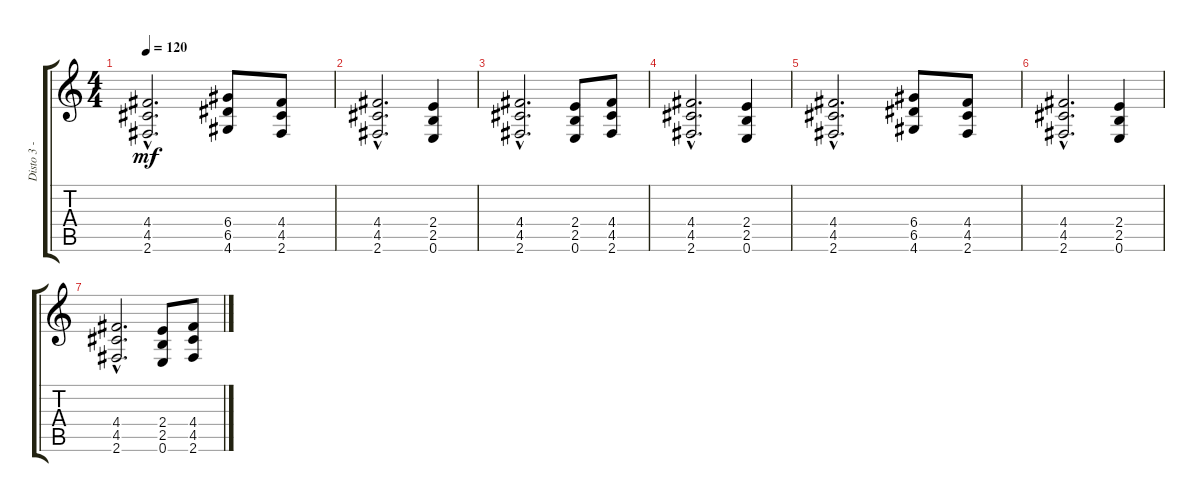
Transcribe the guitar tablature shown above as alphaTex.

\track ("Disto 3 - Background" "Disto 3 - ") {instrument overdrivenguitar}
\staff {score tabs}
\tuning (E4 B3 G3 D3 A2 E2) {hide}
\ts (4 4)
\tempo 120
\clef g2
\ks c
(4.4{hac} 4.5{hac} 2.6{hac}).2{d dy mf} (6.4 6.5 4.6).8 (4.4 4.5 2.6).8 |
(4.4{hac} 4.5{hac} 2.6{hac}).2{d} (2.4 2.5 0.6).4 |
(4.4{hac} 4.5{hac} 2.6{hac}).2{d} (2.4 2.5 0.6).8 (4.4 4.5 2.6).8 |
(4.4{hac} 4.5{hac} 2.6{hac}).2{d} (2.4 2.5 0.6).4 |
(4.4{hac} 4.5{hac} 2.6{hac}).2{d} (6.4 6.5 4.6).8 (4.4 4.5 2.6).8 |
(4.4{hac} 4.5{hac} 2.6{hac}).2{d} (2.4 2.5 0.6).4 |
(4.4{hac} 4.5{hac} 2.6{hac}).2{d} (2.4 2.5 0.6).8 (4.4 4.5 2.6).8
